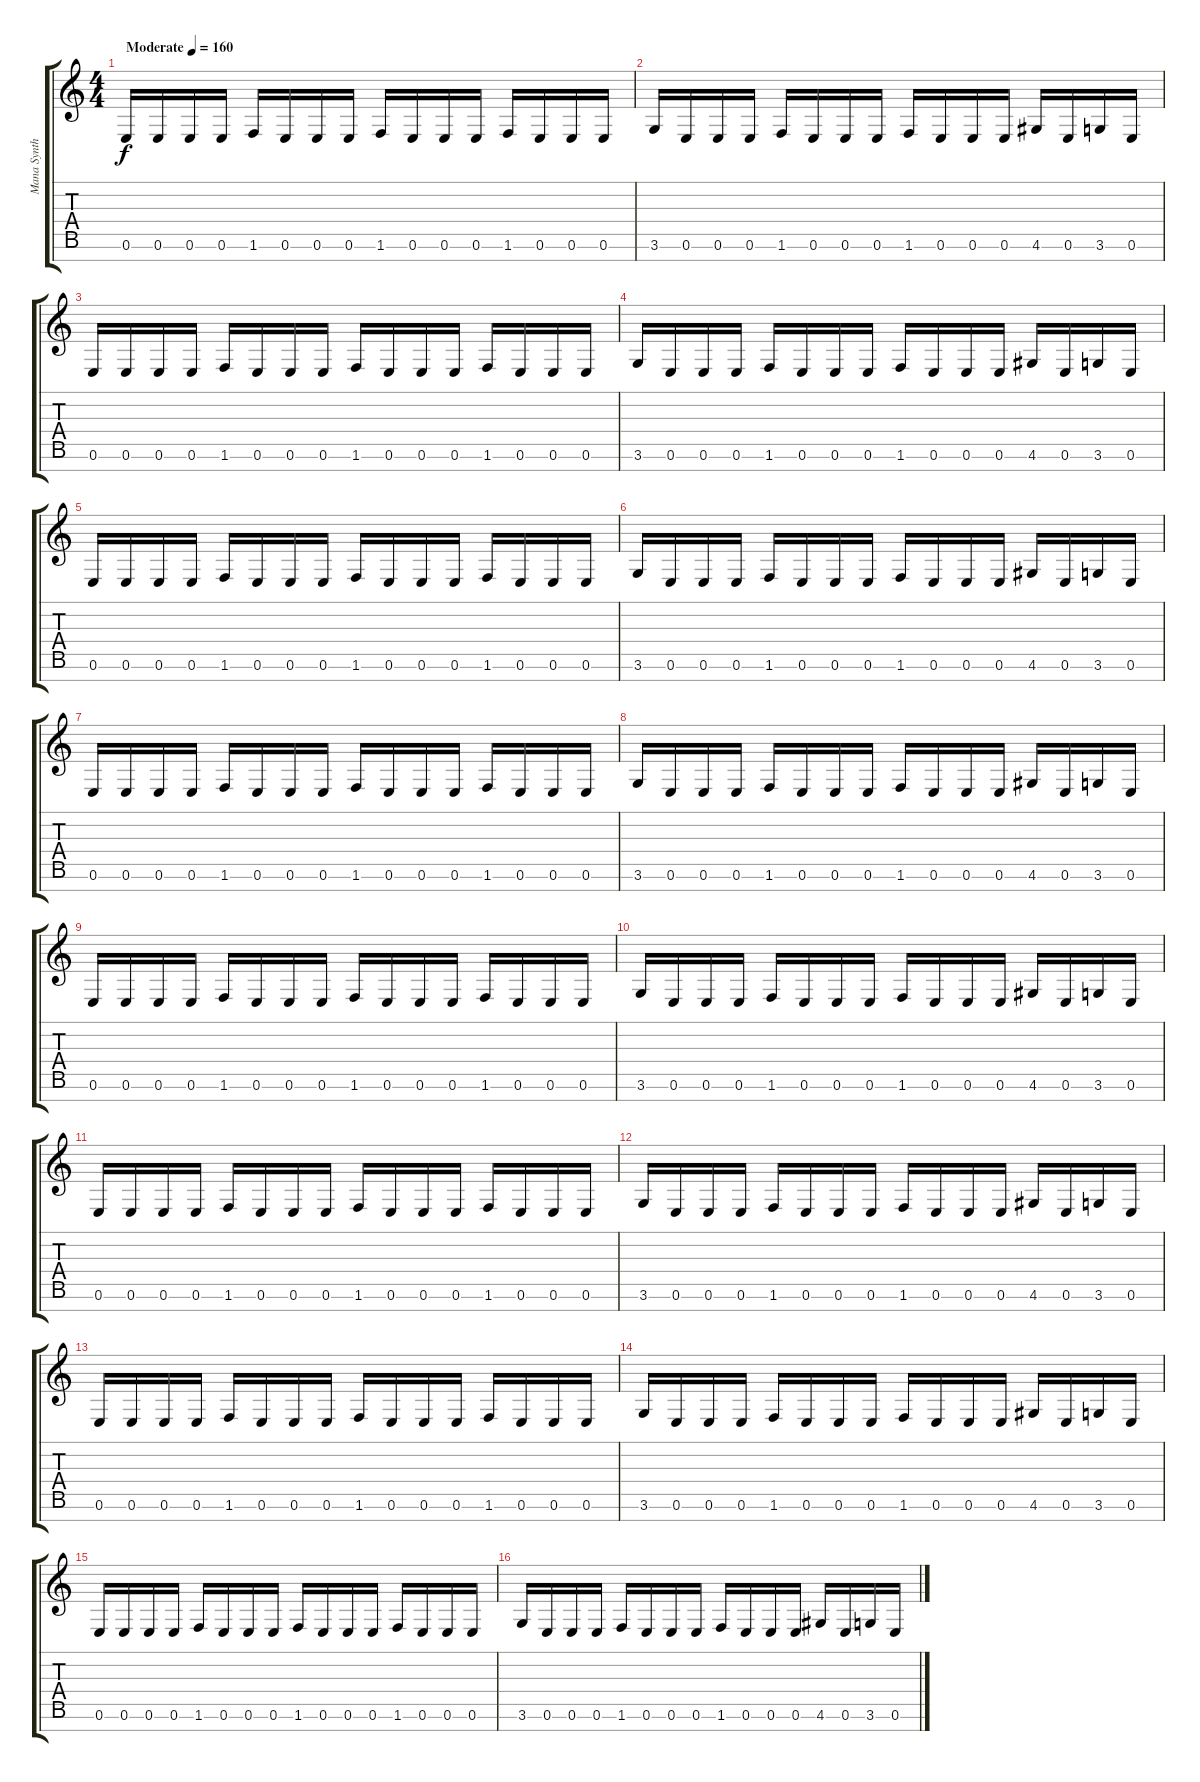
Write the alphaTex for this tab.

\track ("Mana Synth" "Mana Synth") {instrument synthbass1}
\staff {score tabs}
\tuning (E4 B3 G3 D3 A2 E2 B1) {hide}
\ts (4 4)
\tempo (160 "Moderate")
\clef g2
\ks c
0.6.16{dy f instrument synthbass1} 0.6.16 0.6.16 0.6.16 1.6.16 0.6.16 0.6.16 0.6.16 1.6.16 0.6.16 0.6.16 0.6.16 1.6.16 0.6.16 0.6.16 0.6.16 |
3.6.16 0.6.16 0.6.16 0.6.16 1.6.16 0.6.16 0.6.16 0.6.16 1.6.16 0.6.16 0.6.16 0.6.16 4.6.16 0.6.16 3.6.16 0.6.16 |
0.6.16 0.6.16 0.6.16 0.6.16 1.6.16 0.6.16 0.6.16 0.6.16 1.6.16 0.6.16 0.6.16 0.6.16 1.6.16 0.6.16 0.6.16 0.6.16 |
3.6.16 0.6.16 0.6.16 0.6.16 1.6.16 0.6.16 0.6.16 0.6.16 1.6.16 0.6.16 0.6.16 0.6.16 4.6.16 0.6.16 3.6.16 0.6.16 |
0.6.16 0.6.16 0.6.16 0.6.16 1.6.16 0.6.16 0.6.16 0.6.16 1.6.16 0.6.16 0.6.16 0.6.16 1.6.16 0.6.16 0.6.16 0.6.16 |
3.6.16 0.6.16 0.6.16 0.6.16 1.6.16 0.6.16 0.6.16 0.6.16 1.6.16 0.6.16 0.6.16 0.6.16 4.6.16 0.6.16 3.6.16 0.6.16 |
0.6.16 0.6.16 0.6.16 0.6.16 1.6.16 0.6.16 0.6.16 0.6.16 1.6.16 0.6.16 0.6.16 0.6.16 1.6.16 0.6.16 0.6.16 0.6.16 |
3.6.16 0.6.16 0.6.16 0.6.16 1.6.16 0.6.16 0.6.16 0.6.16 1.6.16 0.6.16 0.6.16 0.6.16 4.6.16 0.6.16 3.6.16 0.6.16 |
0.6.16 0.6.16 0.6.16 0.6.16 1.6.16 0.6.16 0.6.16 0.6.16 1.6.16 0.6.16 0.6.16 0.6.16 1.6.16 0.6.16 0.6.16 0.6.16 |
3.6.16 0.6.16 0.6.16 0.6.16 1.6.16 0.6.16 0.6.16 0.6.16 1.6.16 0.6.16 0.6.16 0.6.16 4.6.16 0.6.16 3.6.16 0.6.16 |
0.6.16 0.6.16 0.6.16 0.6.16 1.6.16 0.6.16 0.6.16 0.6.16 1.6.16 0.6.16 0.6.16 0.6.16 1.6.16 0.6.16 0.6.16 0.6.16 |
3.6.16 0.6.16 0.6.16 0.6.16 1.6.16 0.6.16 0.6.16 0.6.16 1.6.16 0.6.16 0.6.16 0.6.16 4.6.16 0.6.16 3.6.16 0.6.16 |
0.6.16 0.6.16 0.6.16 0.6.16 1.6.16 0.6.16 0.6.16 0.6.16 1.6.16 0.6.16 0.6.16 0.6.16 1.6.16 0.6.16 0.6.16 0.6.16 |
3.6.16 0.6.16 0.6.16 0.6.16 1.6.16 0.6.16 0.6.16 0.6.16 1.6.16 0.6.16 0.6.16 0.6.16 4.6.16 0.6.16 3.6.16 0.6.16 |
0.6.16 0.6.16 0.6.16 0.6.16 1.6.16 0.6.16 0.6.16 0.6.16 1.6.16 0.6.16 0.6.16 0.6.16 1.6.16 0.6.16 0.6.16 0.6.16 |
3.6.16 0.6.16 0.6.16 0.6.16 1.6.16 0.6.16 0.6.16 0.6.16 1.6.16 0.6.16 0.6.16 0.6.16 4.6.16 0.6.16 3.6.16 0.6.16
